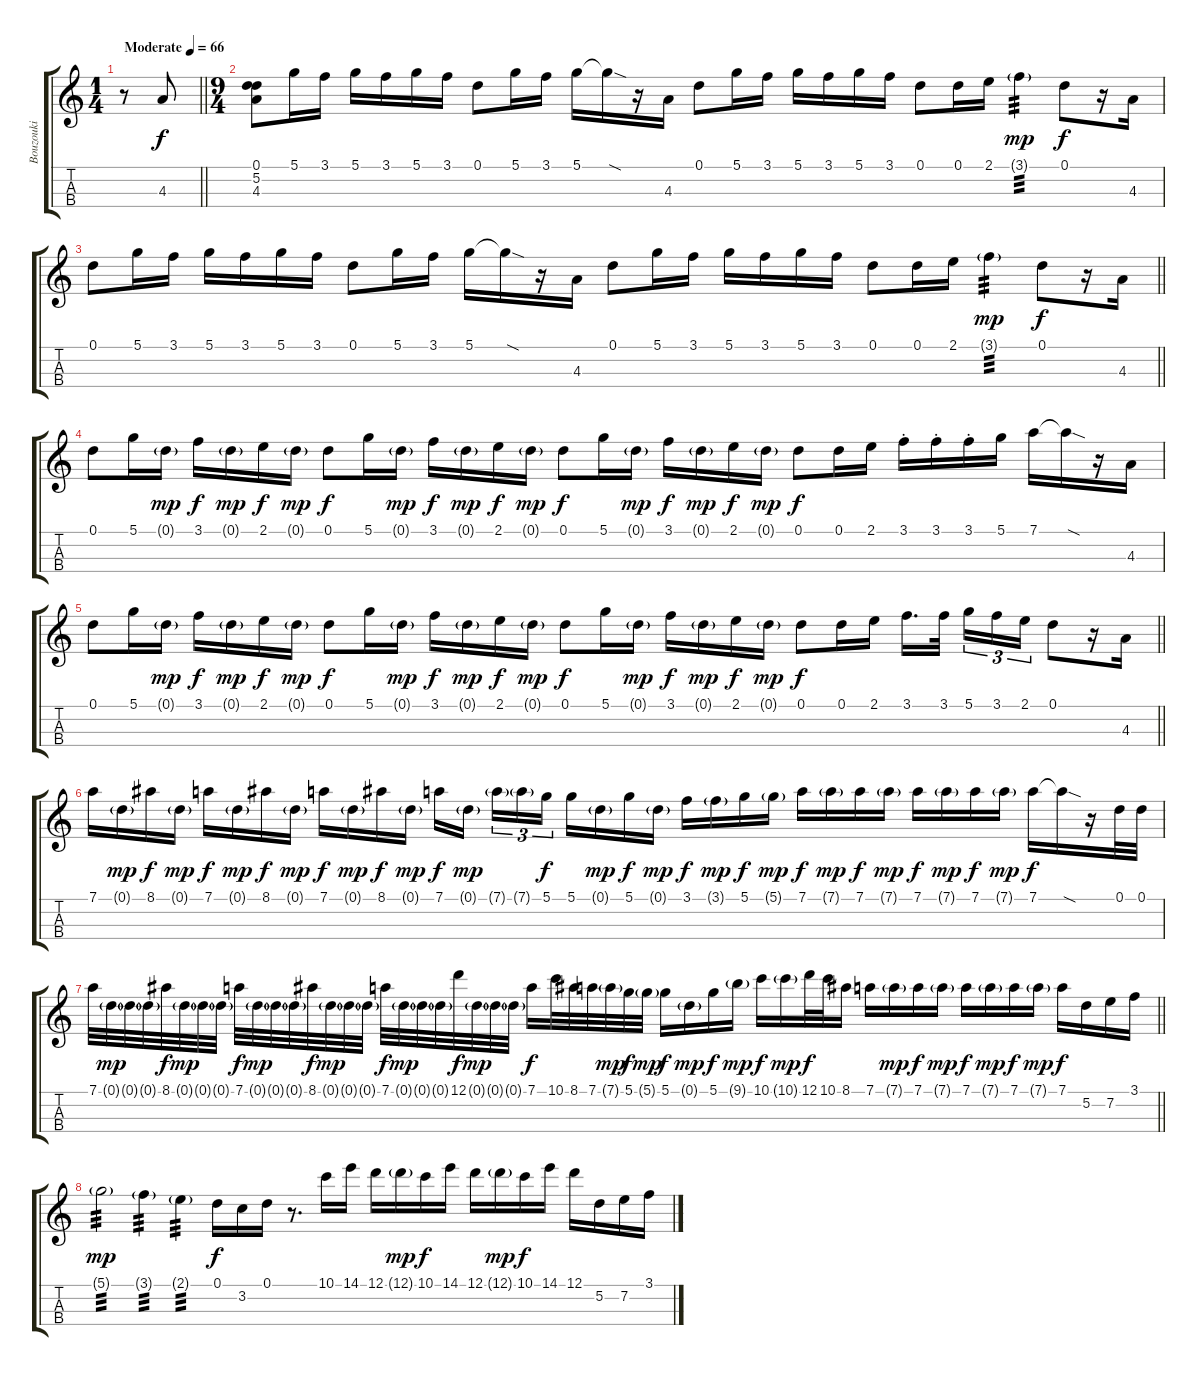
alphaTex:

\track ("Bouzouki" "Bouzouki") {instrument acousticguitarsteel}
\staff {score tabs}
\tuning (D4 A3 F3 C3) {hide}
\ts (1 4)
\tempo (66 "Moderate")
\clef g2
\barLineRight lightlight
\ks c
r.8{dy f instrument acousticguitarsteel} 4.3.8 |
\ts (9 4)
(0.1 5.2 4.3).8 5.1.16 3.1.16 5.1.16 3.1.16 5.1.16 3.1.16 0.1.8 5.1.16 3.1.16 5.1.16 5.1{sod t}.16 r.16 4.3.16 0.1.8 5.1.16 3.1.16 5.1.16 3.1.16 5.1.16 3.1.16 0.1.8 0.1.16 2.1.16 3.1{g}.4{tp 3 dy mp} 0.1.8{dy f} r.16 4.3.16 |
\barLineRight lightlight
0.1.8 5.1.16 3.1.16 5.1.16 3.1.16 5.1.16 3.1.16 0.1.8 5.1.16 3.1.16 5.1.16 5.1{sod t}.16 r.16 4.3.16 0.1.8 5.1.16 3.1.16 5.1.16 3.1.16 5.1.16 3.1.16 0.1.8 0.1.16 2.1.16 3.1{g}.4{tp 3 dy mp} 0.1.8{dy f} r.16 4.3.16 |
0.1.8 5.1.16 0.1{g}.16{dy mp} 3.1.16{dy f} 0.1{g}.16{dy mp} 2.1.16{dy f} 0.1{g}.16{dy mp} 0.1.8{dy f} 5.1.16 0.1{g}.16{dy mp} 3.1.16{dy f} 0.1{g}.16{dy mp} 2.1.16{dy f} 0.1{g}.16{dy mp} 0.1.8{dy f} 5.1.16 0.1{g}.16{dy mp} 3.1.16{dy f} 0.1{g}.16{dy mp} 2.1.16{dy f} 0.1{g}.16{dy mp} 0.1.8{dy f} 0.1.16 2.1.16 3.1{st}.16 3.1{st}.16 3.1{st}.16 5.1.16 7.1.16 7.1{sod t}.16 r.16 4.3.16 |
\barLineRight lightlight
0.1.8 5.1.16 0.1{g}.16{dy mp} 3.1.16{dy f} 0.1{g}.16{dy mp} 2.1.16{dy f} 0.1{g}.16{dy mp} 0.1.8{dy f} 5.1.16 0.1{g}.16{dy mp} 3.1.16{dy f} 0.1{g}.16{dy mp} 2.1.16{dy f} 0.1{g}.16{dy mp} 0.1.8{dy f} 5.1.16 0.1{g}.16{dy mp} 3.1.16{dy f} 0.1{g}.16{dy mp} 2.1.16{dy f} 0.1{g}.16{dy mp} 0.1.8{dy f} 0.1.16 2.1.16 3.1.16{d} 3.1.32{beam splitsecondary} 5.1.16{tu (3 2)} 3.1.16{tu (3 2)} 2.1.16{tu (3 2)} 0.1.8 r.16 4.3.16 |
7.1.16 0.1{g}.16{dy mp} 8.1.16{dy f} 0.1{g}.16{dy mp} 7.1.16{dy f} 0.1{g}.16{dy mp} 8.1.16{dy f} 0.1{g}.16{dy mp} 7.1.16{dy f} 0.1{g}.16{dy mp} 8.1.16{dy f} 0.1{g}.16{dy mp} 7.1.16{dy f} 0.1{g}.16{dy mp beam splitsecondary} 7.1{g}.16{tu (3 2)} 7.1{g}.16{tu (3 2)} 5.1.16{tu (3 2) dy f beam splitsecondary} 5.1.16 0.1{g}.16{dy mp} 5.1.16{dy f} 0.1{g}.16{dy mp} 3.1.16{dy f} 3.1{g}.16{dy mp} 5.1.16{dy f} 5.1{g}.16{dy mp} 7.1.16{dy f} 7.1{g}.16{dy mp} 7.1.16{dy f} 7.1{g}.16{dy mp} 7.1.16{dy f} 7.1{g}.16{dy mp} 7.1.16{dy f} 7.1{g}.16{dy mp} 7.1.16{dy f} 7.1{sod t}.16 r.16 0.1.32 0.1.32 |
\barLineRight lightlight
7.1.32 0.1{g}.32{dy mp} 0.1{g}.32 0.1{g}.32 8.1.32{dy f} 0.1{g}.32{dy mp} 0.1{g}.32 0.1{g}.32 7.1.32{dy f} 0.1{g}.32{dy mp} 0.1{g}.32 0.1{g}.32 8.1.32{dy f} 0.1{g}.32{dy mp} 0.1{g}.32 0.1{g}.32 7.1.32{dy f} 0.1{g}.32{dy mp} 0.1{g}.32 0.1{g}.32 12.1.32{dy f} 0.1{g}.32{dy mp} 0.1{g}.32 0.1{g}.32 7.1.16{dy f} 10.1.32 8.1.32 7.1.32 7.1{g}.32{dy mp} 5.1.32{dy f} 5.1{g}.32{dy mp} 5.1.16{dy f} 0.1{g}.16{dy mp} 5.1.16{dy f} 9.1{g}.16{dy mp} 10.1.16{dy f} 10.1{g}.16{dy mp} 12.1.32{dy f} 10.1.32 8.1.16 7.1.16 7.1{g}.16{dy mp} 7.1.16{dy f} 7.1{g}.16{dy mp} 7.1.16{dy f} 7.1{g}.16{dy mp} 7.1.16{dy f} 7.1{g}.16{dy mp} 7.1.16{dy f} 5.2.16 7.2.16 3.1.16 |
5.1{g}.2{tp 3 dy mp} 3.1{g}.4{tp 3} 2.1{g}.4{tp 3} 0.1.16{dy f} 3.2.16 0.1.16 r.8{d} 10.1.16 14.1.16 12.1.16 12.1{g}.16{dy mp} 10.1.16{dy f} 14.1.16 12.1.16 12.1{g}.16{dy mp} 10.1.16{dy f} 14.1.16 12.1.16 5.2.16 7.2.16 3.1.16
